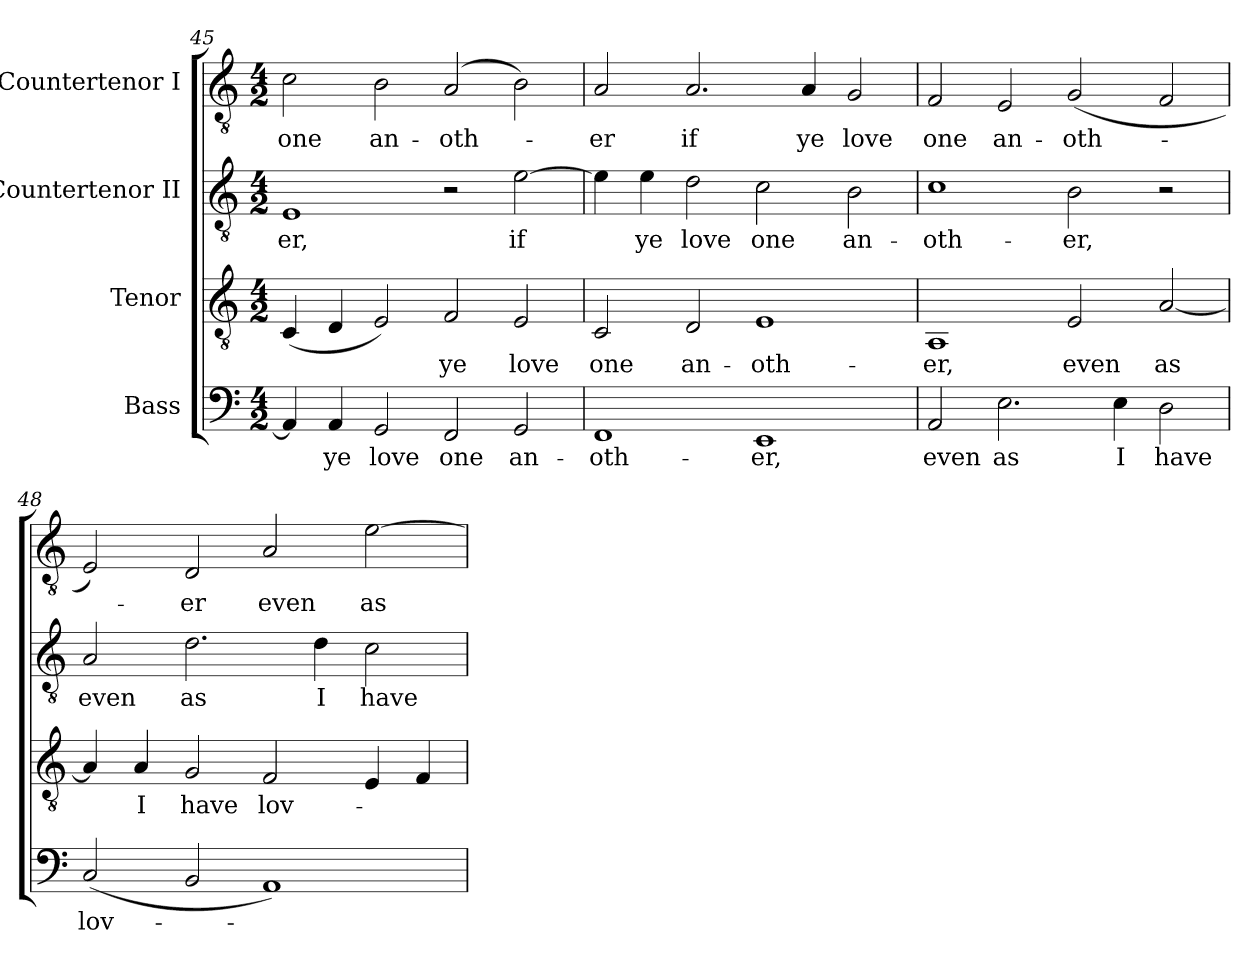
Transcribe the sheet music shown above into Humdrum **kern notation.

**kern	**text	**kern	**text	**kern	**text	**kern	**text
*part4	*part4	*part3	*part3	*part2	*part2	*part1	*part1
*staff4	*staff4	*staff3	*staff3	*staff2	*staff2	*staff1	*staff1
*I"Bass	*	*I"Tenor	*	*I"Countertenor II	*	*I"Countertenor I	*
!!LO:LB:g=z
*clefF4	*	*clefGv2	*	*clefGv2	*	*clefGv2	*
*	*	*k[]	*	*k[]	*	*	*
*	*	*C:	*	*C:	*	*	*
*M4/2	*	*M4/2	*	*M4/2	*	*M4/2	*
=45	=45	=45	=45	=45	=45	=45	=45
!	!	!	!	!	!LO:LY:b:cj	!	!LO:LY:b:cj
4AA/]	.	(<4C/	.	1E	-er,	2c\	one
!	!LO:LY:b:cj	!	!	!	!	!	!
4AA/	ye	4D/	.	.	.	.	.
!	!LO:LY:b:cj	!	!	!	!	!	!LO:LY:b:cj
2GG/	love	2E/)	.	.	.	2B\	an-
!	!LO:LY:b:cj	!	!LO:LY:b:cj	!	!	!	!LO:LY:b
2FF/	one	2F/	ye	2r	.	(>2A/	-oth-
!	!LO:LY:b:cj	!	!LO:LY:b:cj	!	!LO:LY:b:cj	!	!
2GG/	an-	2E/	love	[>2e\	if	2B\)	.
=46	=46	=46	=46	=46	=46	=46	=46
!	!LO:LY:b:cj	!	!LO:LY:b:cj	!	!	!	!LO:LY:b:cj
1FF	-oth-	2C/	one	4e\]	.	2A/	-er
!	!	!	!	!	!LO:LY:b:cj	!	!
.	.	.	.	4e\	ye	.	.
!	!	!	!LO:LY:b:cj	!	!LO:LY:b:cj	!	!LO:LY:b:cj
.	.	2D/	an-	2d\	love	2.A/	if
!	!LO:LY:b:cj	!	!LO:LY:b:cj	!	!LO:LY:b:cj	!	!
1EE	-er,	1E	-oth-	2c\	one	.	.
!	!	!	!	!	!	!	!LO:LY:b:cj
.	.	.	.	.	.	4A/	ye
!	!	!	!	!	!LO:LY:b:cj	!	!LO:LY:b:cj
.	.	.	.	2B\	an-	2G/	love
=47	=47	=47	=47	=47	=47	=47	=47
!	!LO:LY:b:cj	!	!LO:LY:b:cj	!	!LO:LY:b:cj	!	!LO:LY:b:cj
2AA/	even	1AA	-er,	1c	-oth-	2F/	one
!	!LO:LY:b:cj	!	!	!	!	!	!LO:LY:b:cj
2.E\	as	.	.	.	.	2E/	an-
!	!	!	!LO:LY:b:cj	!	!LO:LY:b:cj	!	!LO:LY:b
.	.	2E/	even	2B\	-er,	(<2G/	-oth-
!	!LO:LY:b:cj	!	!	!	!	!	!
4E\	I	.	.	.	.	.	.
!	!LO:LY:b:cj	!	!LO:LY:b:cj	!	!	!	!
2D\	have	[<2A/	as	2r	.	2F/	.
=48	=48	=48	=48	=48	=48	=48	=48
!	!LO:LY:b	!	!	!	!LO:LY:b:cj	!	!
(<2C/	lov-	4A/]	.	2A/	even	2E/)	.
!	!	!	!LO:LY:b:cj	!	!	!	!
.	.	4A/	I	.	.	.	.
!	!	!	!LO:LY:b:cj	!	!LO:LY:b:cj	!	!LO:LY:b:cj
2BB/	.	2G/	have	2.d\	as	2D/	-er
!	!	!	!LO:LY:b	!	!	!	!LO:LY:b:cj
1AA)	.	2F/	lov-	.	.	2A/	even
!	!	!	!	!	!LO:LY:b:cj	!	!
.	.	.	.	4d\	I	.	.
!	!	!	!	!	!LO:LY:b:cj	!	!LO:LY:b:cj
.	.	4E/	.	2c\	have	[>2e\	as
.	.	4F/	.	.	.	.	.
=	=	=	=	=	=	=	=
*-	*-	*-	*-	*-	*-	*-	*-
